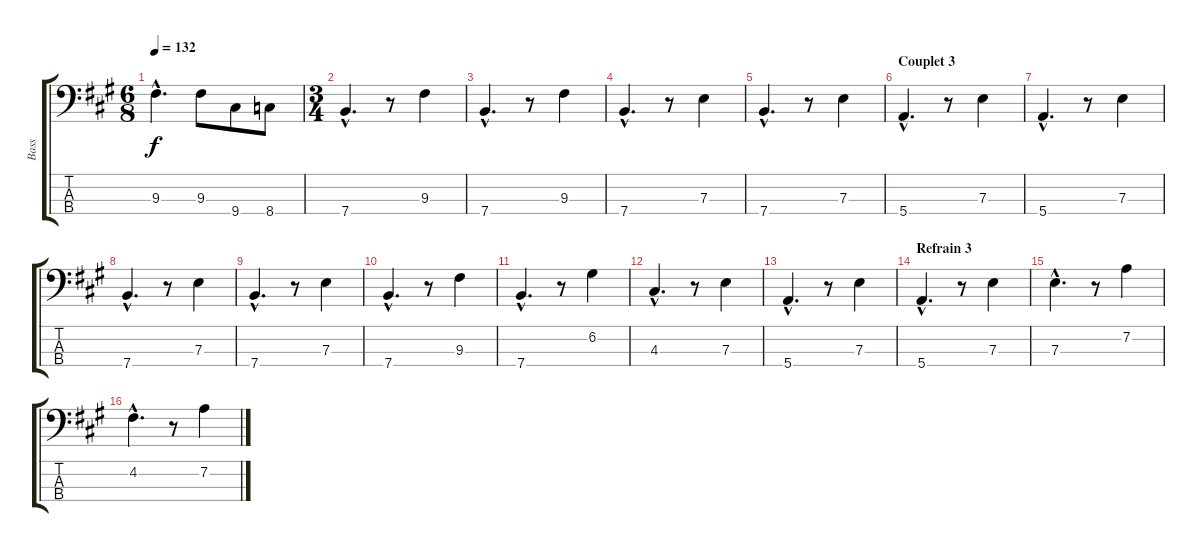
\track ("Bass" "Bass") {instrument acousticbass}
\staff {score tabs}
\tuning (G2 D2 A1 E1) {hide}
\ts (6 8)
\tempo 132
\clef f4
\ks a
9.3{hac}.4{d dy f} 9.3.8 9.4.8 8.4.8 |
\ts (3 4)
7.4{hac}.4{d} r.8 9.3.4 |
7.4{hac}.4{d} r.8 9.3.4 |
7.4{hac}.4{d} r.8 7.3.4 |
7.4{hac}.4{d} r.8 7.3.4 |
\section ("" "Couplet 3")
5.4{hac}.4{d} r.8 7.3.4 |
5.4{hac}.4{d} r.8 7.3.4 |
7.4{hac}.4{d} r.8 7.3.4 |
7.4{hac}.4{d} r.8 7.3.4 |
7.4{hac}.4{d} r.8 9.3.4 |
7.4{hac}.4{d} r.8 6.2.4 |
4.3{hac}.4{d} r.8 7.3.4 |
5.4{hac}.4{d} r.8 7.3.4 |
\section ("" "Refrain 3")
5.4{hac}.4{d} r.8 7.3.4 |
7.3{hac}.4{d} r.8 7.2.4 |
4.2{hac}.4{d} r.8 7.2.4
